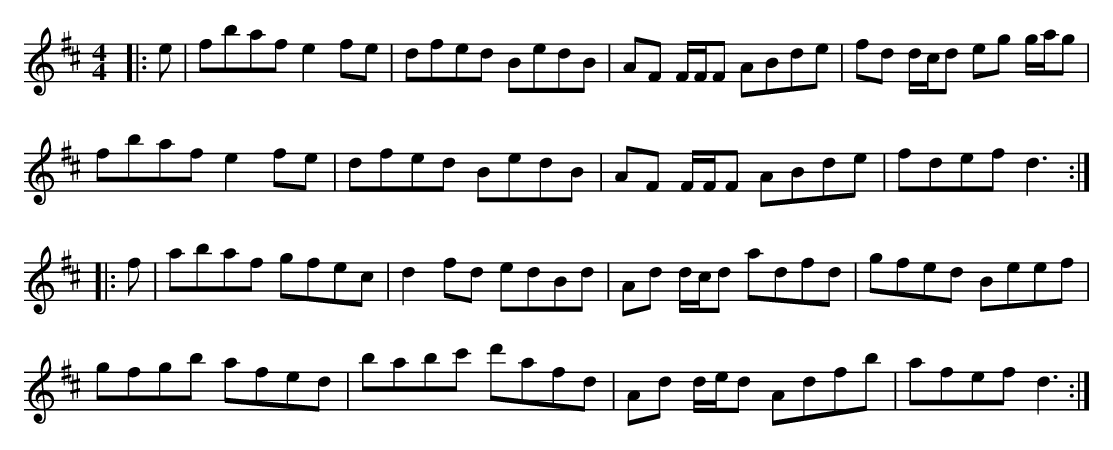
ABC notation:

X:1
M:4/4
K:D
|:e|fbaf e2fe|dfed BedB|AF F/F/F ABde|fd d/c/d eg g/a/g|
fbaf e2fe|dfed BedB|AF F/F/F ABde|fdef d3:|
|:f|abaf gfec|d2fd edBd|Ad d/c/d adfd|gfed Beef|
gfgb afed|babc' d'afd|Ad d/e/d Adfb|afef d3:|
